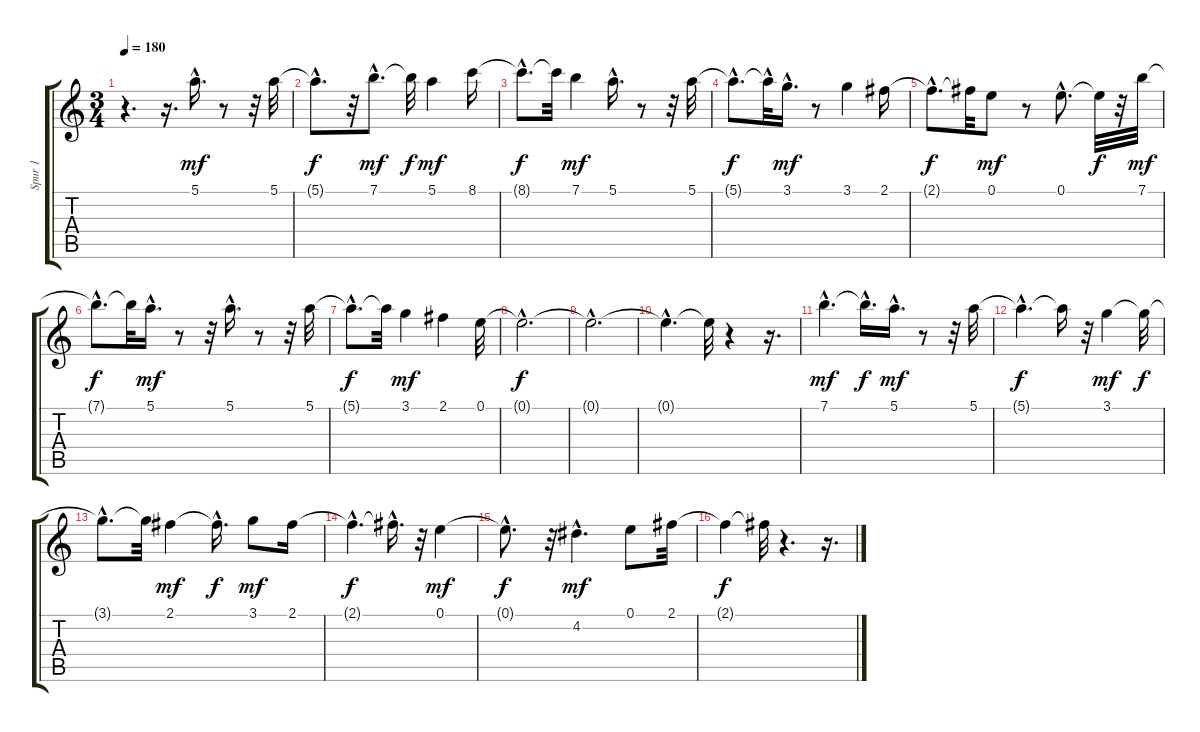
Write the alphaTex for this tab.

\track ("Spur 1" "Spur 1") {instrument acousticguitarsteel}
\staff {score tabs}
\tuning (E4 B3 G3 D3 A2 E2) {hide}
\ts (3 4)
\tempo 180
\clef g2
\ks c
r.4{d dy f} r.16{d} 5.1{hac}.16{d dy mf} r.8 r.32 5.1.32 |
5.1{hac t}.8{d dy f} r.32 7.1{hac}.8{d dy mf} 7.1{t}.32{dy f} 5.1.4{dy mf} 8.1.16 |
8.1{hac t}.8{d dy f} 8.1{t}.32 7.1.4{dy mf} 5.1{hac}.16{d} r.8 r.32 5.1.32 |
5.1{hac t}.8{d dy f} 5.1{hac t}.32 3.1{hac}.16{d dy mf} r.8 3.1.4 2.1.16 |
2.1{hac t}.8{d dy f} 2.1{t}.32 0.1.8{dy mf} r.8 0.1{hac}.8{d} 0.1{t}.32{dy f} r.32 7.1.32{dy mf} |
7.1{hac t}.8{d dy f} 7.1{t}.32 5.1{hac}.16{d dy mf} r.8 r.32 5.1{hac}.16{d} r.8 r.32 5.1.32 |
5.1{hac t}.8{d dy f} 5.1{t}.32 3.1.4{dy mf} 2.1.4 0.1.32 |
0.1{hac t}.2{d dy f} |
0.1{hac t}.2{d} |
0.1{hac t}.4{d} 0.1{t}.32 r.4 r.16{d} |
7.1{hac}.4{d dy mf} 7.1{hac t}.16{d dy f} 5.1{hac}.16{d dy mf} r.8 r.32 5.1.32 |
5.1{hac t}.4{d dy f} 5.1{t}.16 r.32 3.1.4{dy mf} 3.1{t}.32{dy f} |
3.1{hac t}.8{d} 3.1{t}.32 2.1.4{dy mf} 2.1{hac t}.16{d dy f} 3.1.8{dy mf} 2.1.16 |
2.1{hac t}.4{d dy f} 2.1{hac t}.16{d} r.32 0.1.4{dy mf} |
0.1{hac t}.8{d dy f} r.32 4.2{hac}.4{d dy mf} 0.1.8 2.1.32 |
2.1{t}.4{dy f} 2.1{t}.32 r.4{d} r.16{d}
